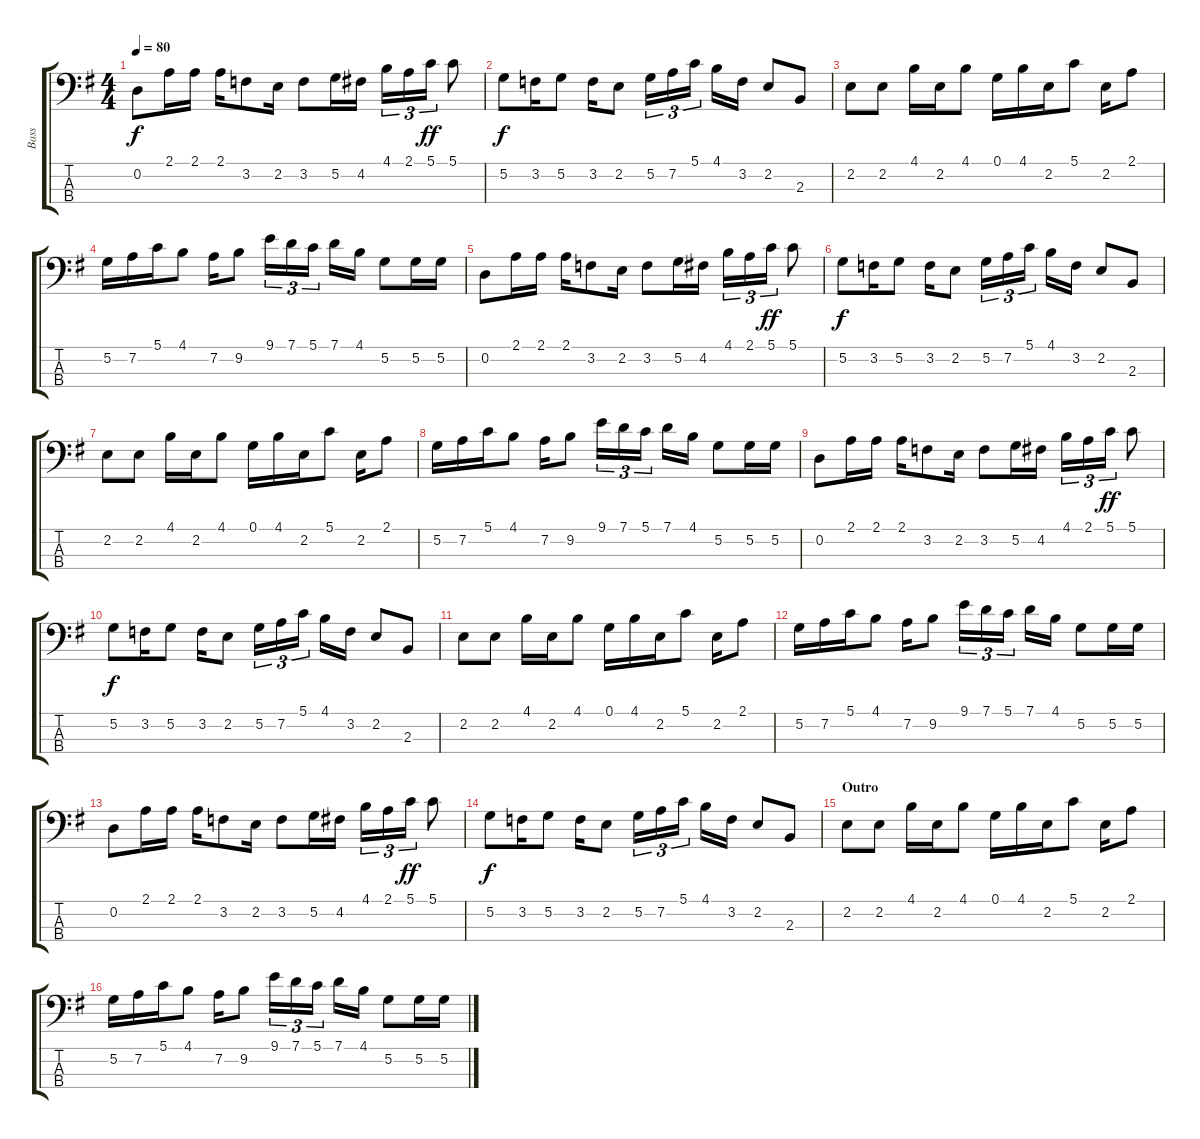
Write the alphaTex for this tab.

\track ("Bass" "Bass") {instrument electricbassfinger}
\staff {score tabs}
\tuning (G2 D2 A1 E1) {hide}
\ts (4 4)
\tempo 80
\clef f4
\ks g
0.2.8{dy f} 2.1.16 2.1.16 2.1.16 3.2.8 2.2.16 3.2.8 5.2.16 4.2.16 4.1.16{tu (3 2)} 2.1.16{tu (3 2)} 5.1.16{tu (3 2) dy ff} 5.1.8 |
5.2.8{dy f} 3.2.16 5.2.8 3.2.16 2.2.8 5.2.16{tu (3 2)} 7.2.16{tu (3 2)} 5.1.16{tu (3 2)} 4.1.16 3.2.16 2.2.8 2.3.8 |
2.2.8 2.2.8 4.1.16 2.2.16 4.1.8 0.1.16 4.1.16 2.2.16 5.1.8 2.2.16 2.1.8 |
5.2.16 7.2.16 5.1.16 4.1.8 7.2.16 9.2.8 9.1.16{tu (3 2)} 7.1.16{tu (3 2)} 5.1.16{tu (3 2)} 7.1.16 4.1.16 5.2.8 5.2.16 5.2.16 |
0.2.8 2.1.16 2.1.16 2.1.16 3.2.8 2.2.16 3.2.8 5.2.16 4.2.16 4.1.16{tu (3 2)} 2.1.16{tu (3 2)} 5.1.16{tu (3 2) dy ff} 5.1.8 |
5.2.8{dy f} 3.2.16 5.2.8 3.2.16 2.2.8 5.2.16{tu (3 2)} 7.2.16{tu (3 2)} 5.1.16{tu (3 2)} 4.1.16 3.2.16 2.2.8 2.3.8 |
2.2.8 2.2.8 4.1.16 2.2.16 4.1.8 0.1.16 4.1.16 2.2.16 5.1.8 2.2.16 2.1.8 |
5.2.16 7.2.16 5.1.16 4.1.8 7.2.16 9.2.8 9.1.16{tu (3 2)} 7.1.16{tu (3 2)} 5.1.16{tu (3 2)} 7.1.16 4.1.16 5.2.8 5.2.16 5.2.16 |
0.2.8 2.1.16 2.1.16 2.1.16 3.2.8 2.2.16 3.2.8 5.2.16 4.2.16 4.1.16{tu (3 2)} 2.1.16{tu (3 2)} 5.1.16{tu (3 2) dy ff} 5.1.8 |
5.2.8{dy f} 3.2.16 5.2.8 3.2.16 2.2.8 5.2.16{tu (3 2)} 7.2.16{tu (3 2)} 5.1.16{tu (3 2)} 4.1.16 3.2.16 2.2.8 2.3.8 |
2.2.8 2.2.8 4.1.16 2.2.16 4.1.8 0.1.16 4.1.16 2.2.16 5.1.8 2.2.16 2.1.8 |
5.2.16 7.2.16 5.1.16 4.1.8 7.2.16 9.2.8 9.1.16{tu (3 2)} 7.1.16{tu (3 2)} 5.1.16{tu (3 2)} 7.1.16 4.1.16 5.2.8 5.2.16 5.2.16 |
0.2.8 2.1.16 2.1.16 2.1.16 3.2.8 2.2.16 3.2.8 5.2.16 4.2.16 4.1.16{tu (3 2)} 2.1.16{tu (3 2)} 5.1.16{tu (3 2) dy ff} 5.1.8 |
5.2.8{dy f} 3.2.16 5.2.8 3.2.16 2.2.8 5.2.16{tu (3 2)} 7.2.16{tu (3 2)} 5.1.16{tu (3 2)} 4.1.16 3.2.16 2.2.8 2.3.8 |
\section ("" "Outro")
2.2.8 2.2.8 4.1.16 2.2.16 4.1.8 0.1.16 4.1.16 2.2.16 5.1.8 2.2.16 2.1.8 |
5.2.16 7.2.16 5.1.16 4.1.8 7.2.16 9.2.8 9.1.16{tu (3 2)} 7.1.16{tu (3 2)} 5.1.16{tu (3 2)} 7.1.16 4.1.16 5.2.8 5.2.16 5.2.16
